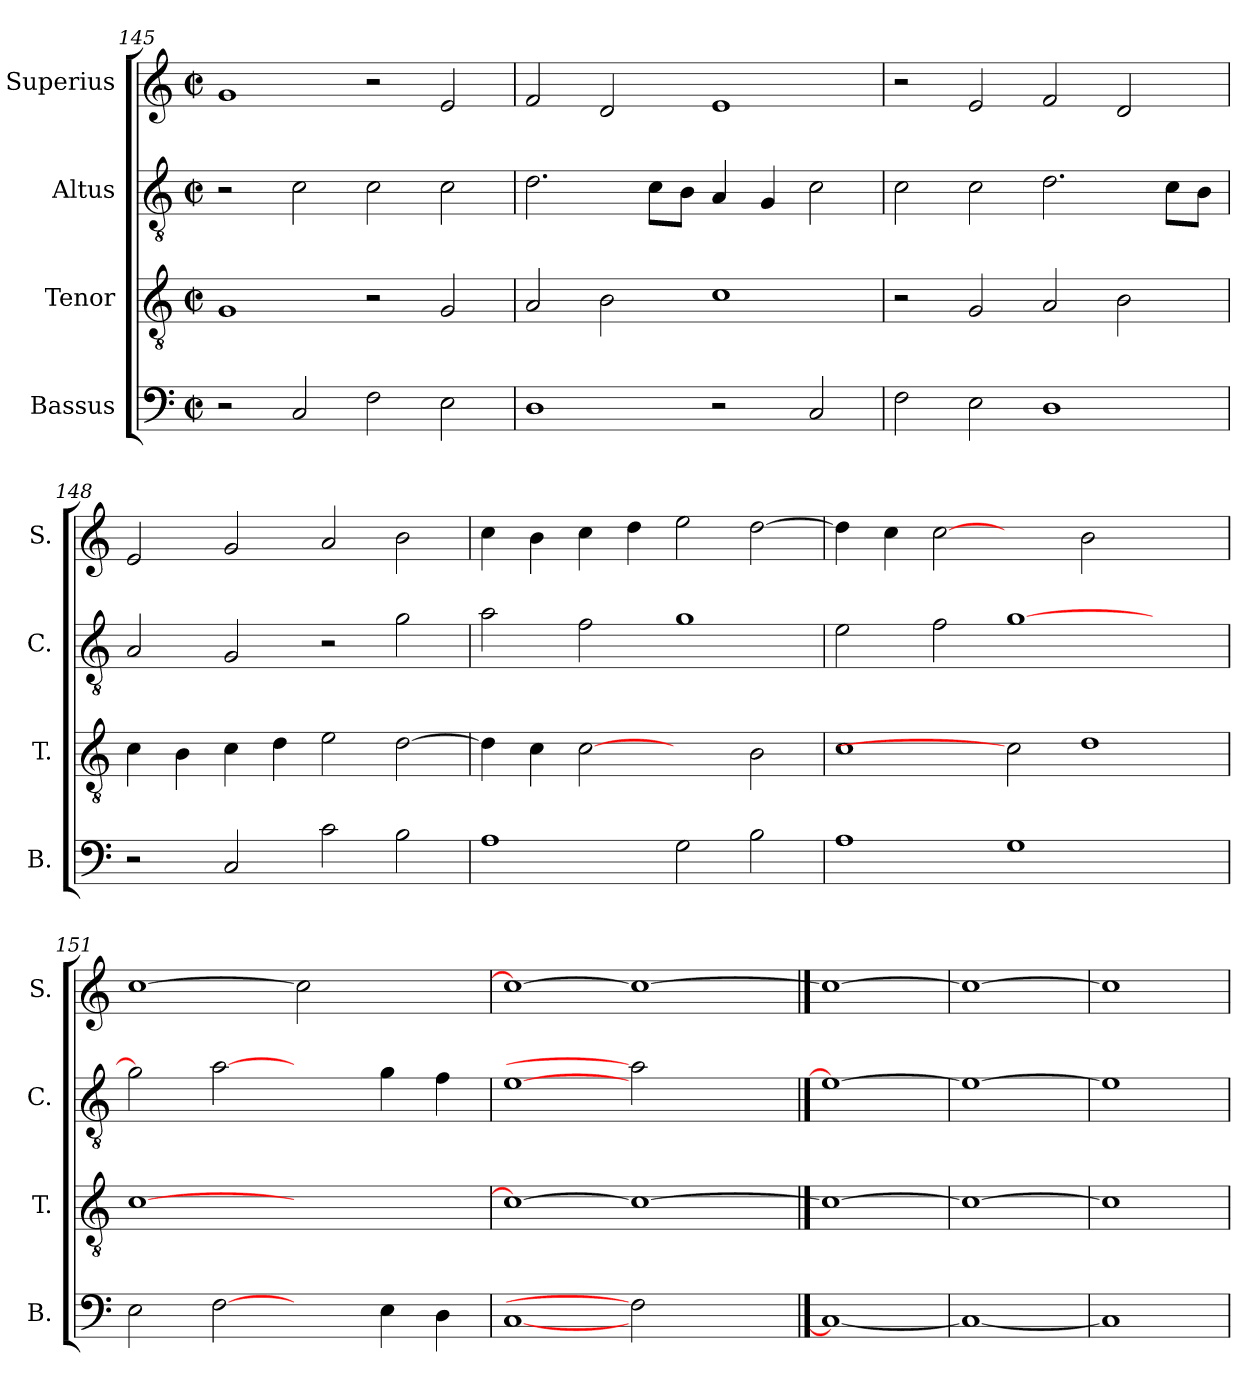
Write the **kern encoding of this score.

**kern	**kern	**kern	**kern
*part4	*part3	*part2	*part1
*staff4	*staff3	*staff2	*staff1
*I"Bassus	*I"Tenor	*I"Altus	*I"Superius
*I'B.	*I'T.	*I'C.	*I'S.
*clefF4	*clefGv2	*clefGv2	*clefG2
*	*ITrd7c12	*ITrd7c12	*
*k[]	*k[]	*k[]	*k[]
*C:	*C:	*C:	*C:
*M2/2	*M2/2	*M2/2	*M2/2
*met(c|)	*met(c|)	*met(c|)	*met(c|)
=145	=145	=145	=145
2r	1GGi	2r	1gi
2Ci/	.	2Ci\	.
2Fi\	2r	2Ci\	2r
2Ei\	2GGi/	2Ci\	2ei/
=146	=146	=146	=146
1Di	2AAi/	2.Di\	2fi/
.	2BBi\	.	2di/
.	.	8Ci\L	.
.	.	8BBi\J	.
2r	1Ci	4AAi/	1ei
.	.	4GGi/	.
2Ci/	.	2Ci\	.
!!LO:LB:g=z
=147	=147	=147	=147
2Fi\	2r	2Ci\	2r
2Ei\	2GGi/	2Ci\	2ei/
1Di	2AAi/	2.Di\	2fi/
.	2BBi\	.	2di/
.	.	8Ci\L	.
.	.	8BBi\J	.
=148	=148	=148	=148
2r	4Ci\	2AAi/	2ei/
.	4BBi\	.	.
2Ci/	4Ci\	2GGi/	2gi/
.	4Di\	.	.
2ci\	2Ei\	2r	2ai/
2Bi\	[>2Di\	2Gi\	2bi\
=149	=149	=149	=149
1Ai	4Di\]	2Ai\	4cci\
.	4Ci\	.	4bi\
.	[2Ci	2Fi\	4cci\
.	.	.	4ddi\
2Gi\	2ryy	1Gi	2eei\
2Bi\	2BBi\	.	[>2ddi\
!!LO:PB:g=z
=150	=150	=150	=150
1Ai	1Ci	2Ei\	4ddi\]
.	.	.	4cci\
.	.	2Fi\	[2cci
1Gi	2Ci]	[>1Gi	2ryy
.	1Di	.	2bi\
2ryy	.	2ryy	2ryy
=151	=151	=151	=151
2Ei\	[>1Ci	2Gi\]	[>1cci
[2Fi	.	[2Ai	.
2ryy	1ryy	2ryy	2cci]
4Ei\	.	4Gi\	2ryy
4Di\	.	4Fi\	.
=152	=152	=152	=152
[1Ci	1Ci_>	[1Ei	1cci_>
2Fi]	1Ci_	2Ai]	1cci_
2ryy	.	2ryy	.
==153	==153	==153	==153
1Ci_	1Ci_	1Ei_	1cci_
=154	=154	=154	=154
1Ci_	1Ci_	1Ei_	1cci_
=155	=155	=155	=155
1Ci]	1Ci]	1Ei]	1cci]
=	=	=	=
*-	*-	*-	*-
